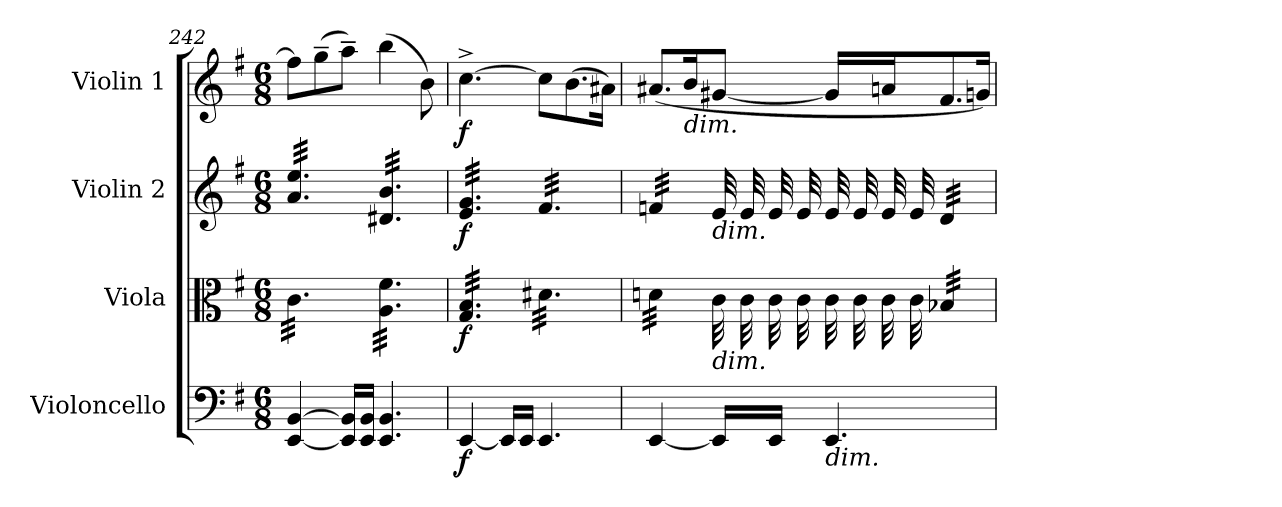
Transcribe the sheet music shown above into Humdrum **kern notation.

**kern	**dynam	**kern	**dynam	**kern	**dynam	**kern	**dynam
*part4	*part4	*part3	*part3	*part2	*part2	*part1	*part1
*staff4	*staff4	*staff3	*staff3	*staff2	*staff2	*staff1	*staff1
*I"Violoncello	*	*I"Viola	*	*I"Violin 2	*	*I"Violin 1	*
*I'Vc	*	*I'Vla	*	*I'Vln	*	*I'Vln	*
*clefF4	*	*clefC3	*	*clefG2	*	*clefG2	*
*k[f#]	*	*k[f#]	*	*k[f#]	*	*k[f#]	*
*M6/8	*	*M6/8	*	*M6/8	*	*M6/8	*
=242	=242	=242	=242	=242	=242	=242	=242
*	*	*tremolo	*	*	*	*	*
*	*	*	*	*tremolo	*	*	*
[4EE/ [4BB/	.	32c\LLL	.	32a/ 32ee/LLL	.	8ff#\L]	.
.	.	32c\	.	32a/ 32ee/	.	.	.
.	.	32c\	.	32a/ 32ee/	.	.	.
.	.	32c\	.	32a/ 32ee/	.	.	.
.	.	32c\	.	32a/ 32ee/	.	(8gg~\	.
.	.	32c\	.	32a/ 32ee/	.	.	.
.	.	32c\	.	32a/ 32ee/	.	.	.
.	.	32c\	.	32a/ 32ee/	.	.	.
16EE/] 16BB/]LL	.	32c\	.	32a/ 32ee/	.	8aa~\J)	.
.	.	32c\	.	32a/ 32ee/	.	.	.
16EE/ 16BB/JJ	.	32c\	.	32a/ 32ee/	.	.	.
.	.	32c\JJJ	.	32a/ 32ee/JJJ	.	.	.
4.EE/ 4.BB/	.	32A\ 32f#\LLL	.	32d#X/ 32b/LLL	.	(4bb\	.
.	.	32A\ 32f#\	.	32d#X/ 32b/	.	.	.
.	.	32A\ 32f#\	.	32d#X/ 32b/	.	.	.
.	.	32A\ 32f#\	.	32d#X/ 32b/	.	.	.
.	.	32A\ 32f#\	.	32d#X/ 32b/	.	.	.
.	.	32A\ 32f#\	.	32d#X/ 32b/	.	.	.
.	.	32A\ 32f#\	.	32d#X/ 32b/	.	.	.
.	.	32A\ 32f#\	.	32d#X/ 32b/	.	.	.
.	.	32A\ 32f#\	.	32d#X/ 32b/	.	8b\)	.
.	.	32A\ 32f#\	.	32d#X/ 32b/	.	.	.
.	.	32A\ 32f#\	.	32d#X/ 32b/	.	.	.
.	.	32A\ 32f#\JJJ	.	32d#X/ 32b/JJJ	.	.	.
!!LO:PB:g=z
=243	=243	=243	=243	=243	=243	=243	=243
!	!LO:DY:b	!	!LO:DY:b	!	!LO:DY:b	!	!LO:DY:b
[4EE/	f	32G/ 32B/LLL	f	32e/ 32g/LLL	f	[4.cc^\	f
.	.	32G/ 32B/	.	32e/ 32g/	.	.	.
.	.	32G/ 32B/	.	32e/ 32g/	.	.	.
.	.	32G/ 32B/	.	32e/ 32g/	.	.	.
.	.	32G/ 32B/	.	32e/ 32g/	.	.	.
.	.	32G/ 32B/	.	32e/ 32g/	.	.	.
.	.	32G/ 32B/	.	32e/ 32g/	.	.	.
.	.	32G/ 32B/	.	32e/ 32g/	.	.	.
16EE/LL]	.	32G/ 32B/	.	32e/ 32g/	.	.	.
.	.	32G/ 32B/	.	32e/ 32g/	.	.	.
16EE/JJ	.	32G/ 32B/	.	32e/ 32g/	.	.	.
.	.	32G/ 32B/JJJ	.	32e/ 32g/JJJ	.	.	.
4.EE/	.	32d#X\LLL	.	32f#/LLL	.	8cc\L]	.
.	.	32d#X\	.	32f#/	.	.	.
.	.	32d#X\	.	32f#/	.	.	.
.	.	32d#X\	.	32f#/	.	.	.
.	.	32d#X\	.	32f#/	.	(8.b\	.
.	.	32d#X\	.	32f#/	.	.	.
.	.	32d#X\	.	32f#/	.	.	.
.	.	32d#X\	.	32f#/	.	.	.
.	.	32d#X\	.	32f#/	.	.	.
.	.	32d#X\	.	32f#/	.	.	.
.	.	32d#X\	.	32f#/	.	16a#X\Jk)	.
.	.	32d#X\JJJ	.	32f#/JJJ	.	.	.
=244	=244	=244	=244	=244	=244	=244	=244
[4EE/	.	32dn\LLL	.	32fn/LLL	.	(8.a#X/L	.
.	.	32dn\	.	32fn/	.	.	.
.	.	32dn\	.	32fn/	.	.	.
.	.	32dn\	.	32fn/	.	.	.
.	.	32dn\	.	32fn/	.	.	.
.	.	32dn\	.	32fn/	.	.	.
!	!	!	!	!	!	!LO:TX:b:i:t=dim.	!
.	.	32dn\	.	32fn/	.	16b/K	.
.	.	32dn\JJJ	.	32fn/JJJ	.	.	.
!	!	!	!	!LO:TX:b:i:t=dim.	!	!	!
!	!	!LO:TX:b:i:t=dim.	!	!	!	!	!
16EE/LL]	.	32c\	.	32e/	.	[8g#X/J	.
.	.	32c\	.	32e/	.	.	.
16EE/JJ	.	32c\	.	32e/	.	.	.
.	.	32c\	.	32e/	.	.	.
!LO:TX:b:i:t=dim.	!	!	!	!	!	!	!
4.EE/	.	32c\	.	32e/	.	16g#/LL]	.
.	.	32c\	.	32e/	.	.	.
.	.	32c\	.	32e/	.	16an/J	.
.	.	32c\	.	32e/	.	.	.
.	.	32B-X/LLL	.	32d/LLL	.	8.f#/	.
.	.	32B-X/	.	32d/	.	.	.
.	.	32B-X/	.	32d/	.	.	.
.	.	32B-X/	.	32d/	.	.	.
.	.	32B-X/	.	32d/	.	.	.
.	.	32B-X/	.	32d/	.	.	.
.	.	32B-X/	.	32d/	.	16gn/Jk)	.
.	.	32B-X/JJJ	.	32d/JJJ	.	.	.
*	*	*	*	*Xtremolo	*	*	*
*	*	*Xtremolo	*	*	*	*	*
=	=	=	=	=	=	=	=
*-	*-	*-	*-	*-	*-	*-	*-
